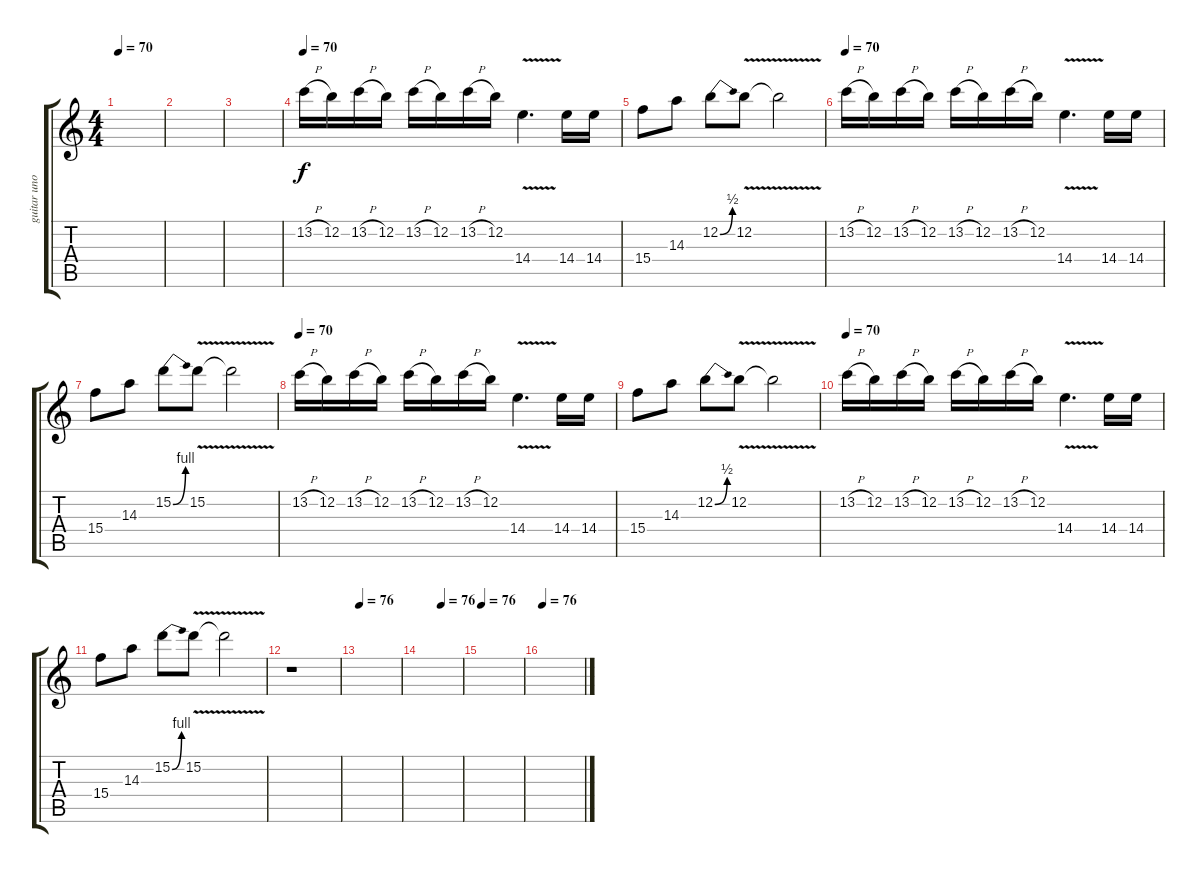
\track ("guitar uno" "guitar uno") {instrument electricguitarclean}
\staff {score tabs}
\tuning (E4 B3 G3 D3 A2 E2) {hide}
\ts (4 4)
\tempo 70
\clef g2
\ks c
|
|
|
\tempo 70
13.2{h}.16{instrument distortionguitar} 12.2.16 13.2{h}.16 12.2.16 13.2{h}.16 12.2.16 13.2{h}.16 12.2.16 14.4{v}.4{d} 14.4.16 14.4.16 |
15.4.8 14.3.8 12.2{be (bend 0 0 60 2)}.8 12.2{v}.8 12.2{t}.2 |
\tempo 70
13.2{h}.16 12.2.16 13.2{h}.16 12.2.16 13.2{h}.16 12.2.16 13.2{h}.16 12.2.16 14.4{v}.4{d} 14.4.16 14.4.16 |
15.4.8 14.3.8 15.2{be (bend 0 0 60 4)}.8 15.2{v}.8 15.2{t}.2 |
\tempo 70
13.2{h}.16 12.2.16 13.2{h}.16 12.2.16 13.2{h}.16 12.2.16 13.2{h}.16 12.2.16 14.4{v}.4{d} 14.4.16 14.4.16 |
15.4.8 14.3.8 12.2{be (bend 0 0 60 2)}.8 12.2{v}.8 12.2{t}.2 |
\tempo 70
13.2{h}.16 12.2.16 13.2{h}.16 12.2.16 13.2{h}.16 12.2.16 13.2{h}.16 12.2.16 14.4{v}.4{d} 14.4.16 14.4.16 |
15.4.8 14.3.8 15.2{be (bend 0 0 60 4)}.8 15.2{v}.8 15.2{t}.2 |
r.1 |
\tempo 76
|
\tempo (76 0.5)
|
\tempo 76
|
\tempo 76
